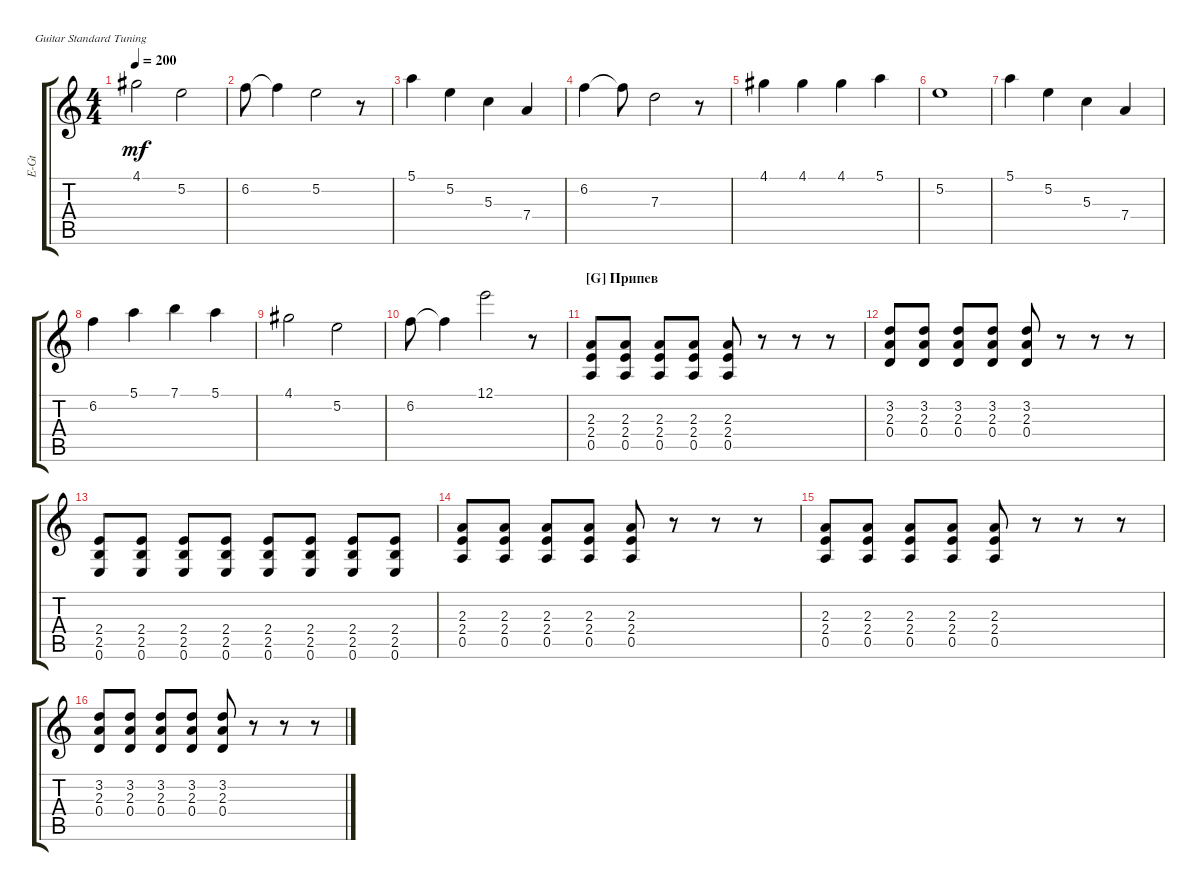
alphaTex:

\track ("Electric Guitar" "E-Gt") {instrument overdrivenguitar}
\staff {score tabs}
\tuning (E4 B3 G3 D3 A2 E2)
\ts (4 4)
\tempo 200
\clef g2
\ks c
4.1.2{dy mf} 5.2.2 |
6.2.8 6.2{t}.4 5.2.2 r.8 |
5.1.4 5.2.4 5.3.4 7.4.4 |
6.2.4 6.2{t}.8 7.3.2 r.8 |
4.1.4 4.1.4 4.1.4 5.1.4 |
5.2.1 |
5.1.4 5.2.4 5.3.4 7.4.4 |
6.2.4 5.1.4 7.1.4 5.1.4 |
4.1.2 5.2.2 |
6.2.8 6.2{t}.4 12.1.2 r.8 |
\section ("G" "Припев")
(0.5 2.4 2.3).8 (0.5 2.4 2.3).8 (0.5 2.4 2.3).8 (0.5 2.3 2.4).8 (0.5 2.4 2.3).8 r.8 r.8 r.8 |
(0.4 2.3 3.2).8 (0.4 2.3 3.2).8 (0.4 2.3 3.2).8 (0.4 2.3 3.2).8 (0.4 2.3 3.2).8 r.8 r.8 r.8 |
(0.6 2.5 2.4).8 (0.6 2.5 2.4).8 (0.6 2.5 2.4).8 (0.6 2.5 2.4).8 (0.6 2.5 2.4).8 (0.6 2.5 2.4).8 (0.6 2.5 2.4).8 (0.6 2.5 2.4).8 |
(0.5 2.4 2.3).8 (0.5 2.4 2.3).8 (0.5 2.4 2.3).8 (0.5 2.4 2.3).8 (0.5 2.4 2.3).8 r.8 r.8 r.8 |
(0.5 2.4 2.3).8 (0.5 2.4 2.3).8 (0.5 2.4 2.3).8 (0.5 2.4 2.3).8 (0.5 2.4 2.3).8 r.8 r.8 r.8 |
(0.4 2.3 3.2).8 (0.4 2.3 3.2).8 (0.4 2.3 3.2).8 (0.4 2.3 3.2).8 (0.4 2.3 3.2).8 r.8 r.8 r.8
